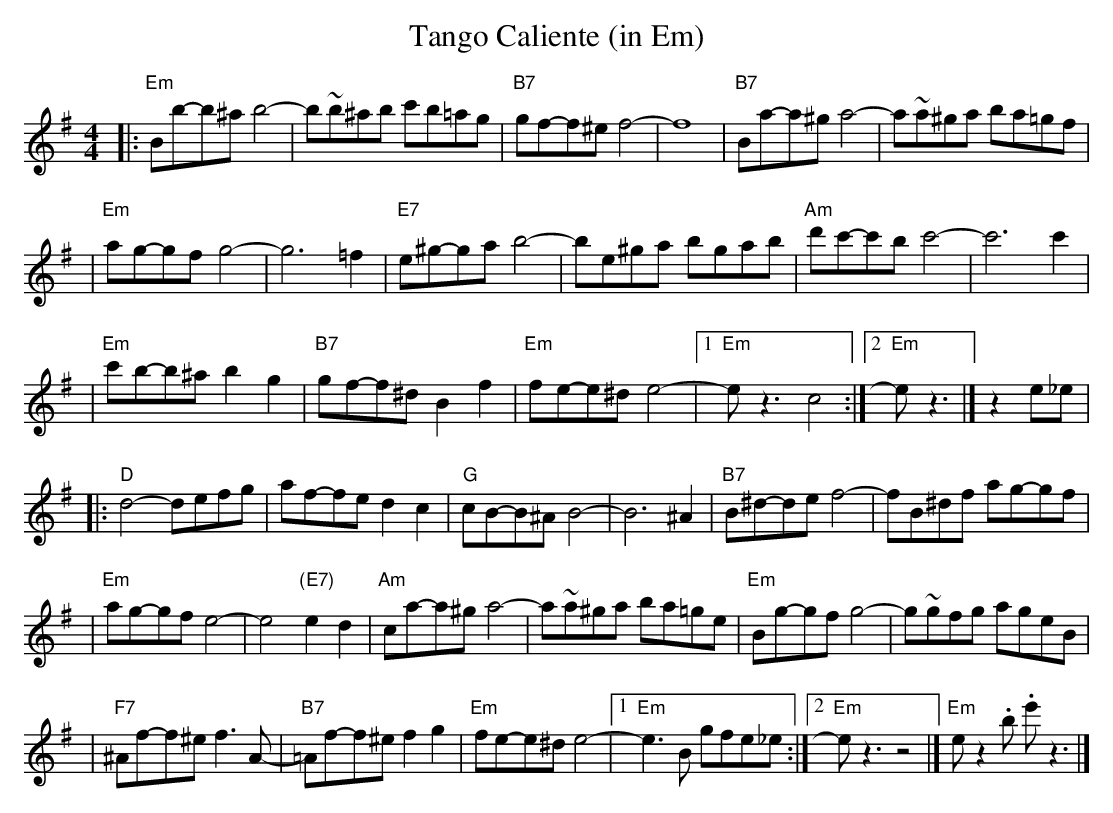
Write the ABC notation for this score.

X:1
T: Tango Caliente (in Em)
M: 4/4
L: 1/8
K: Em
|: "Em"Bb-b^a b4- \
| b~b^ab c'b=ag \
| "B7"gf-f^e f4- \
| f8 \
| "B7"Ba-a^g a4- \
| a~a^ga ba=gf |
| "Em"ag-gf g4- \
| g6 =f2 \
| "E7"e^g-ga b4- \
| be^ga bgab \
| "Am"d'c'-c'b c'4- \
| c'6 c'2 |
| "Em"c'b-b^a b2g2 \
| "B7"gf-f^d B2f2 \
| "Em"fe-e^d e4- \
|1 "Em"ez3 c4 \
:|2 "Em"ez3 |] \
z2e_e |
|: "D"d4- defg \
| af-fe d2c2 \
| "G"cB-B^A B4- \
| B6 ^A2 \
| "B7"B^d-de f4- \
| fB^df ag-gf |
| "Em"ag-gf e4- \
| e4 "(E7)"e2d2 \
| "Am"ca-a^g a4- \
| a~a^ga ba=ge \
| "Em"Bg-gf g4- \
| g~gfg ageB |
| "F7"^Af-f^e f3A- \
| "B7"=Af-f^e f2g2 \
| "Em"fe-e^d e4- \
|1 "Em"e3B gfe_e \
:|2 "Em"ez3 z4 |] \
"Em"ez2 .b .e'z3 |]
